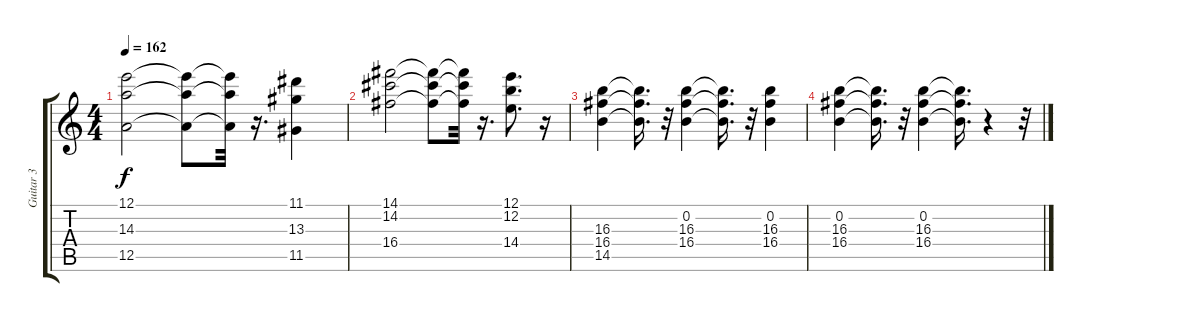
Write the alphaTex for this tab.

\track ("Guitar 3" "Guitar 3") {instrument electricguitarclean}
\staff {score tabs}
\tuning (E4 B3 G3 D3 A2 E2) {hide}
\ts (4 4)
\tempo 162
\clef g2
\ks c
(12.1 14.3 12.5).2{dy f} (12.1{t} 14.3{t} 12.5{t}).8 (12.1{t} 14.3{t} 12.5{t}).32 r.16{d} (11.1 13.3 11.5).4 |
(14.1 14.2 16.4).2 (14.1{t} 14.2{t} 16.4{t}).8 (14.1{t} 14.2{t} 16.4{t}).32 r.16{d} (12.1 12.2 14.4).8{d} r.16 |
(16.3 16.4 14.5).4 (16.3{t} 16.4{t} 14.5{t}).16{d} r.32 (0.2 16.3 16.4).4 (0.2{t} 16.3{t} 16.4{t}).16{d} r.32 (0.2 16.3 16.4).4 |
(0.2 16.3 16.4).4 (0.2{t} 16.3{t} 16.4{t}).16{d} r.32 (0.2 16.3 16.4).4 (0.2{t} 16.3{t} 16.4{t}).16{d} r.4 r.32
